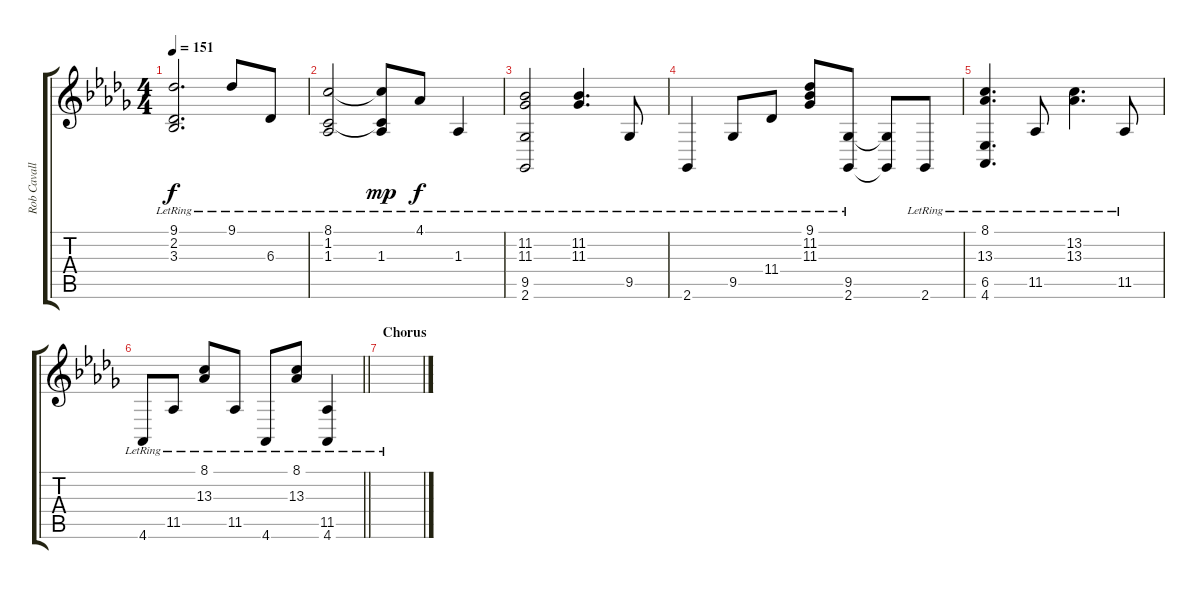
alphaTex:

\track ("Rob Cavallo" "Rob Cavall") {instrument acousticgrandpiano}
\staff {score tabs}
\tuning (E4 B3 G3 D3 A2 E2) {hide}
\ts (4 4)
\tempo 151
\clef g2
\ks db
(9.1{lr} 2.2{lr} 3.3{lr}).2{d dy f} 9.1{lr}.8 6.3{lr}.8 |
(8.1{lr} 1.2{lr} 1.3{lr}).2 (8.1{t} 1.2{t} 1.3{lr}).8{dy mp} 4.1{lr}.8{dy f} 1.3{lr}.4 |
(11.2{lr} 11.3{lr} 9.5{lr} 2.6{lr}).2 (11.2{lr} 11.3{lr}).4{d} 9.5{lr}.8 |
2.6{lr}.4 9.5{lr}.8 11.4{lr}.8 (9.1{lr} 11.2{lr} 11.3{lr}).8 (9.5{lr} 2.6{lr}).8 (9.5{t} 2.6{t}).8 2.6{lr}.8 |
(8.1{lr} 13.3{lr} 6.5{lr} 4.6{lr}).4{d} 11.5{lr}.8 (13.2{lr} 13.3{lr}).4{d} 11.5{lr}.8 |
\barLineRight lightlight
4.6{lr}.8 11.5{lr}.8 (8.1{lr} 13.3{lr}).8 11.5{lr}.8 4.6{lr}.8 (8.1{lr} 13.3{lr}).8 (11.5{lr} 4.6{lr}).4 |
\section ("" "Chorus")
